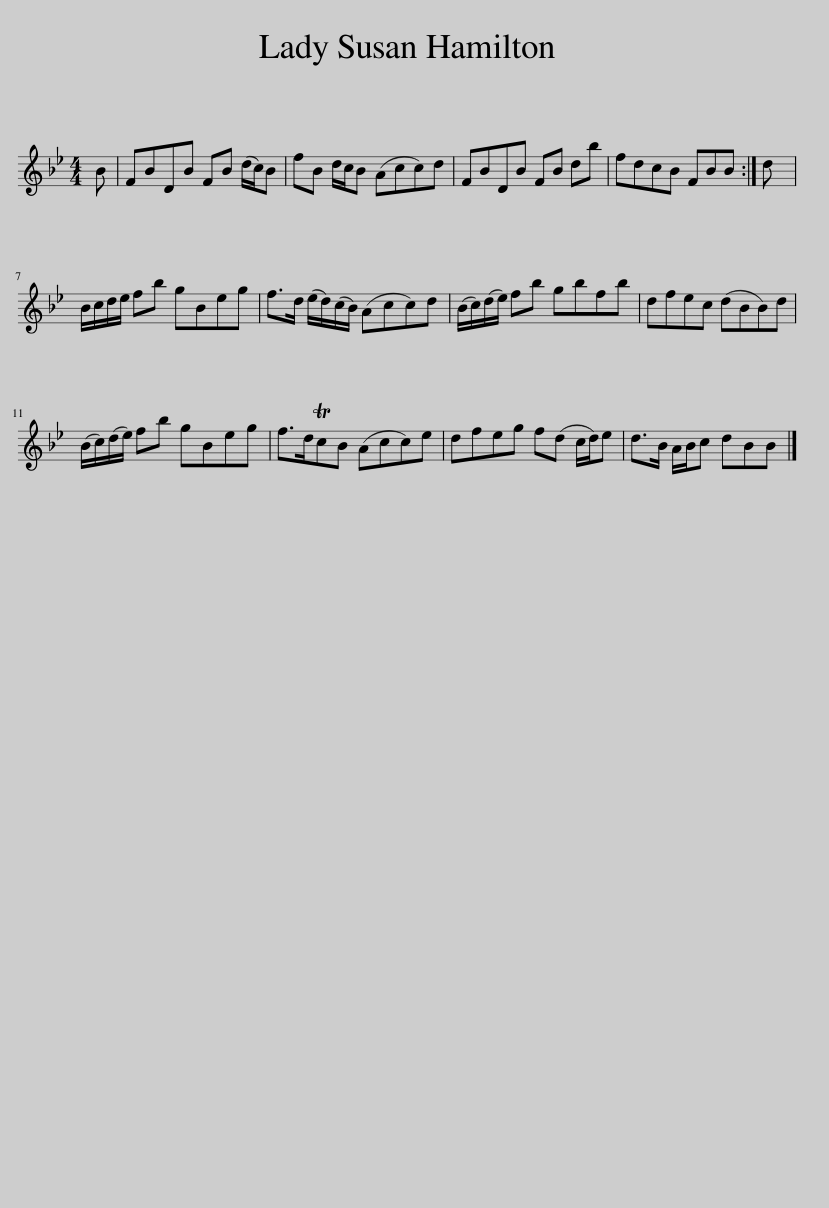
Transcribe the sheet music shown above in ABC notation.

X:1
L:1/8
M:4/4
I:linebreak $
K:Bb
V:1 treble
V:1
 B | FBDB FB (d/c/)B | fB d/c/B (Acc)d | FBDB FB db | fdcB FBB :| %5
 d |$ B/c/d/e/ fb gBeg | f>d (e/d/)(c/B/) (Acc)d | (B/c/)(d/e/) fb gbfb | dfec (dBB)d |$ %10
 (B/c/)(d/e/) fb gBeg | f>dTcB (Acc)e | dfeg f(d c/d/)e | d>B A/B/c dBB |] %14
